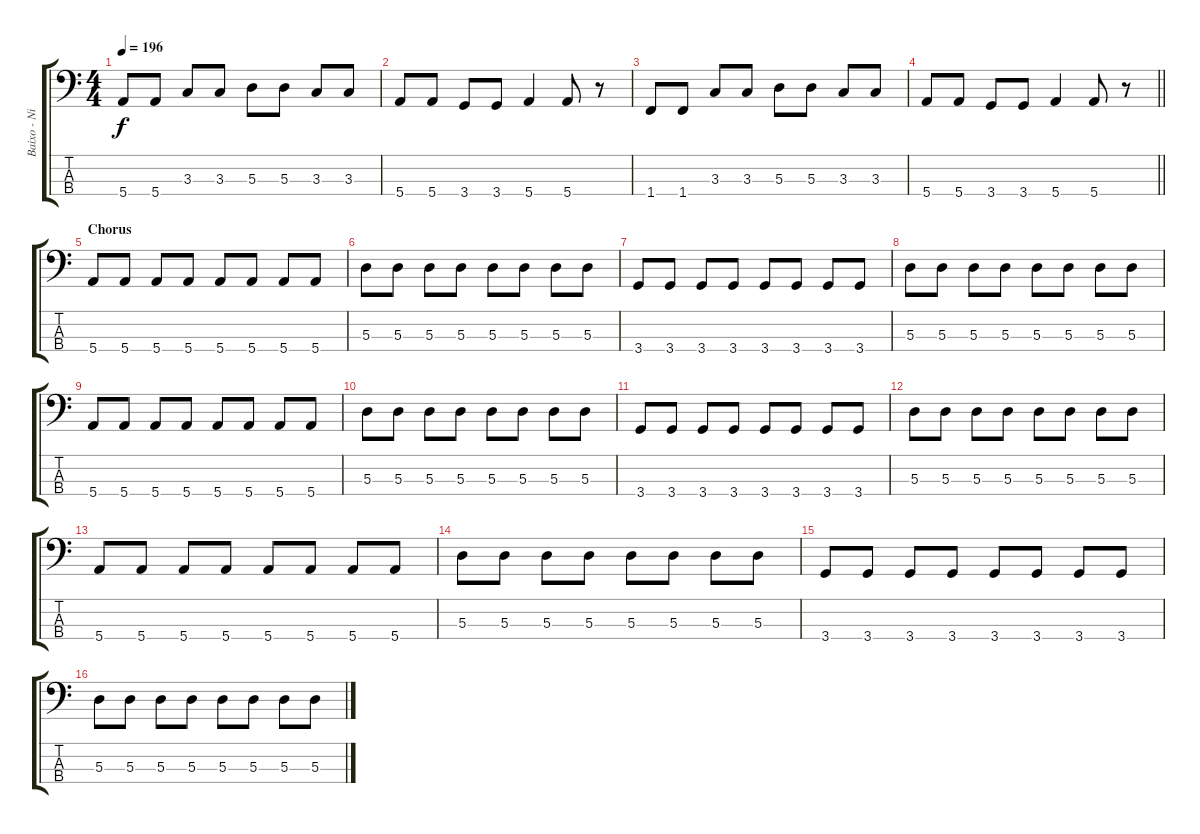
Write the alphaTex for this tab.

\track ("Baixo - Nikola" "Baixo - Ni") {instrument electricbasspick}
\staff {score tabs}
\tuning (G2 D2 A1 E1) {hide}
\ts (4 4)
\tempo 196
\clef f4
\ks c
5.4.8{dy f} 5.4.8 3.3.8 3.3.8 5.3.8 5.3.8 3.3.8 3.3.8 |
5.4.8 5.4.8 3.4.8 3.4.8 5.4.4 5.4.8 r.8 |
1.4.8 1.4.8 3.3.8 3.3.8 5.3.8 5.3.8 3.3.8 3.3.8 |
\barLineRight lightlight
5.4.8 5.4.8 3.4.8 3.4.8 5.4.4 5.4.8 r.8 |
\section ("" "Chorus")
5.4.8 5.4.8 5.4.8 5.4.8 5.4.8 5.4.8 5.4.8 5.4.8 |
5.3.8 5.3.8 5.3.8 5.3.8 5.3.8 5.3.8 5.3.8 5.3.8 |
3.4.8 3.4.8 3.4.8 3.4.8 3.4.8 3.4.8 3.4.8 3.4.8 |
5.3.8 5.3.8 5.3.8 5.3.8 5.3.8 5.3.8 5.3.8 5.3.8 |
5.4.8 5.4.8 5.4.8 5.4.8 5.4.8 5.4.8 5.4.8 5.4.8 |
5.3.8 5.3.8 5.3.8 5.3.8 5.3.8 5.3.8 5.3.8 5.3.8 |
3.4.8 3.4.8 3.4.8 3.4.8 3.4.8 3.4.8 3.4.8 3.4.8 |
5.3.8 5.3.8 5.3.8 5.3.8 5.3.8 5.3.8 5.3.8 5.3.8 |
5.4.8 5.4.8 5.4.8 5.4.8 5.4.8 5.4.8 5.4.8 5.4.8 |
5.3.8 5.3.8 5.3.8 5.3.8 5.3.8 5.3.8 5.3.8 5.3.8 |
3.4.8 3.4.8 3.4.8 3.4.8 3.4.8 3.4.8 3.4.8 3.4.8 |
5.3.8 5.3.8 5.3.8 5.3.8 5.3.8 5.3.8 5.3.8 5.3.8
